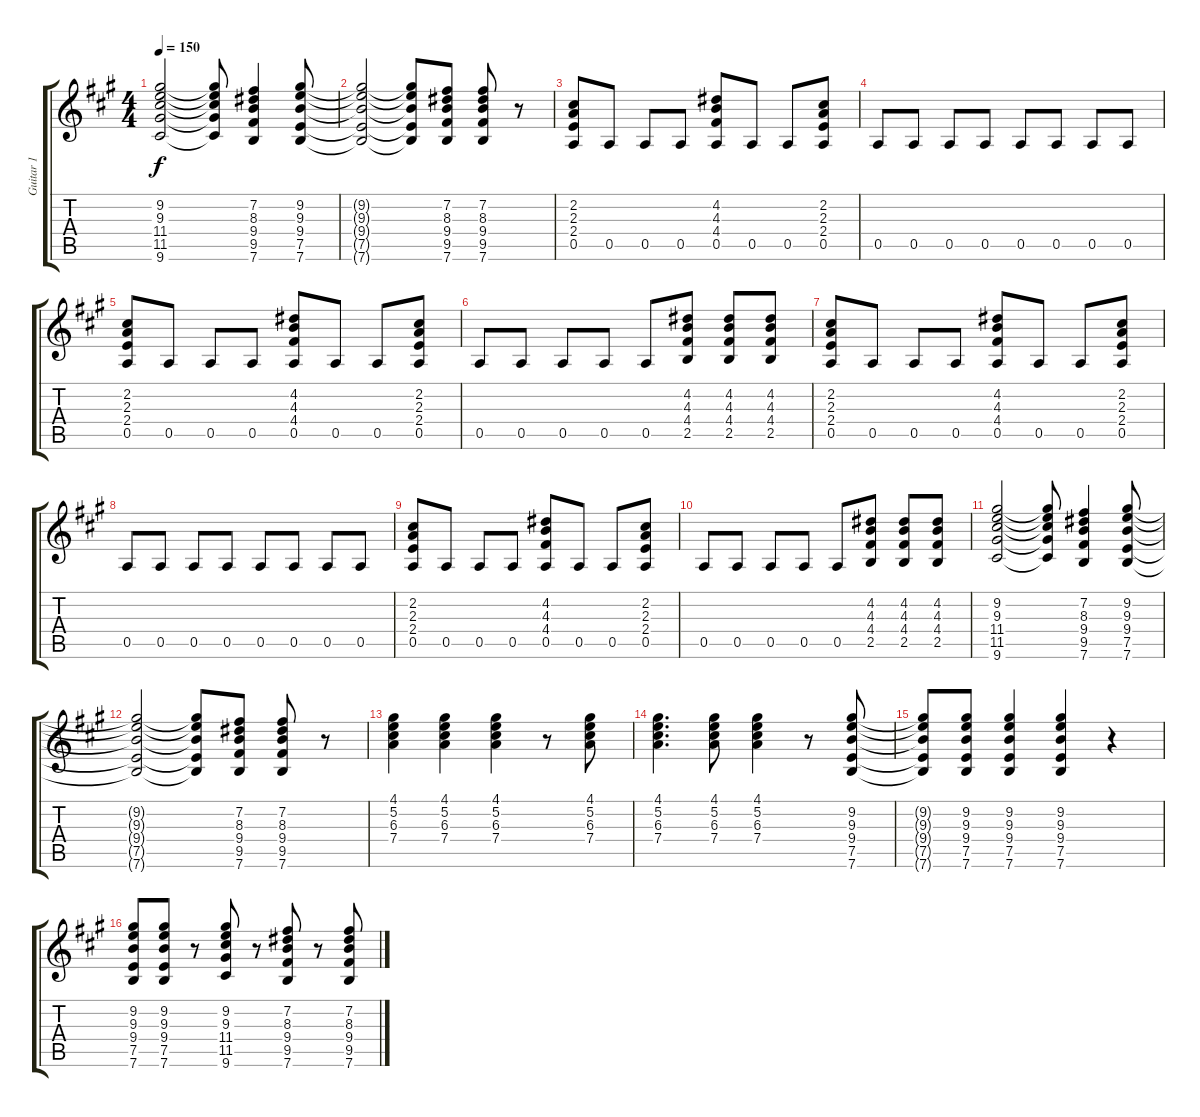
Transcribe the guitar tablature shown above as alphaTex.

\track ("Guitar 1" "Guitar 1") {instrument overdrivenguitar}
\staff {score tabs}
\tuning (E4 B3 G3 D3 A2 E2) {hide}
\ts (4 4)
\tempo 150
\clef g2
\ks a
(9.2 9.3 11.4 11.5 9.6).2{dy f} (9.2{t} 9.3{t} 11.4{t} 11.5{t} 9.6{t}).8 (7.2 8.3 9.4 9.5 7.6).4 (9.2 9.3 9.4 7.5 7.6).8 |
(9.2{t} 9.3{t} 9.4{t} 7.5{t} 7.6{t}).2 (9.2{t} 9.3{t} 9.4{t} 7.5{t} 7.6{t}).8 (7.2 8.3 9.4 9.5 7.6).8 (7.2 8.3 9.4 9.5 7.6).8 r.8 |
(2.2 2.3 2.4 0.5).8 0.5.8 0.5.8 0.5.8 (4.2 4.3 4.4 0.5).8 0.5.8 0.5.8 (2.2 2.3 2.4 0.5).8 |
0.5.8 0.5.8 0.5.8 0.5.8 0.5.8 0.5.8 0.5.8 0.5.8 |
(2.2 2.3 2.4 0.5).8 0.5.8 0.5.8 0.5.8 (4.2 4.3 4.4 0.5).8 0.5.8 0.5.8 (2.2 2.3 2.4 0.5).8 |
0.5.8 0.5.8 0.5.8 0.5.8 0.5.8 (4.2 4.3 4.4 2.5).8 (4.2 4.3 4.4 2.5).8 (4.2 4.3 4.4 2.5).8 |
(2.2 2.3 2.4 0.5).8 0.5.8 0.5.8 0.5.8 (4.2 4.3 4.4 0.5).8 0.5.8 0.5.8 (2.2 2.3 2.4 0.5).8 |
0.5.8 0.5.8 0.5.8 0.5.8 0.5.8 0.5.8 0.5.8 0.5.8 |
(2.2 2.3 2.4 0.5).8 0.5.8 0.5.8 0.5.8 (4.2 4.3 4.4 0.5).8 0.5.8 0.5.8 (2.2 2.3 2.4 0.5).8 |
0.5.8 0.5.8 0.5.8 0.5.8 0.5.8 (4.2 4.3 4.4 2.5).8 (4.2 4.3 4.4 2.5).8 (4.2 4.3 4.4 2.5).8 |
(9.2 9.3 11.4 11.5 9.6).2 (9.2{t} 9.3{t} 11.4{t} 11.5{t} 9.6{t}).8 (7.2 8.3 9.4 9.5 7.6).4 (9.2 9.3 9.4 7.5 7.6).8 |
(9.2{t} 9.3{t} 9.4{t} 7.5{t} 7.6{t}).2 (9.2{t} 9.3{t} 9.4{t} 7.5{t} 7.6{t}).8 (7.2 8.3 9.4 9.5 7.6).8 (7.2 8.3 9.4 9.5 7.6).8 r.8 |
(4.1 5.2 6.3 7.4).4 (4.1 5.2 6.3 7.4).4 (4.1 5.2 6.3 7.4).4 r.8 (4.1 5.2 6.3 7.4).8 |
(4.1 5.2 6.3 7.4).4{d} (4.1 5.2 6.3 7.4).8 (4.1 5.2 6.3 7.4).4 r.8 (9.2 9.3 9.4 7.5 7.6).8 |
(9.2{t} 9.3{t} 9.4{t} 7.5{t} 7.6{t}).8 (9.2 9.3 9.4 7.5 7.6).8 (9.2 9.3 9.4 7.5 7.6).4 (9.2 9.3 9.4 7.5 7.6).4 r.4 |
(9.2 9.3 9.4 7.5 7.6).8 (9.2 9.3 9.4 7.5 7.6).8 r.8 (9.2 9.3 11.4 11.5 9.6).8 r.8 (7.2 8.3 9.4 9.5 7.6).8 r.8 (7.2 8.3 9.4 9.5 7.6).8
